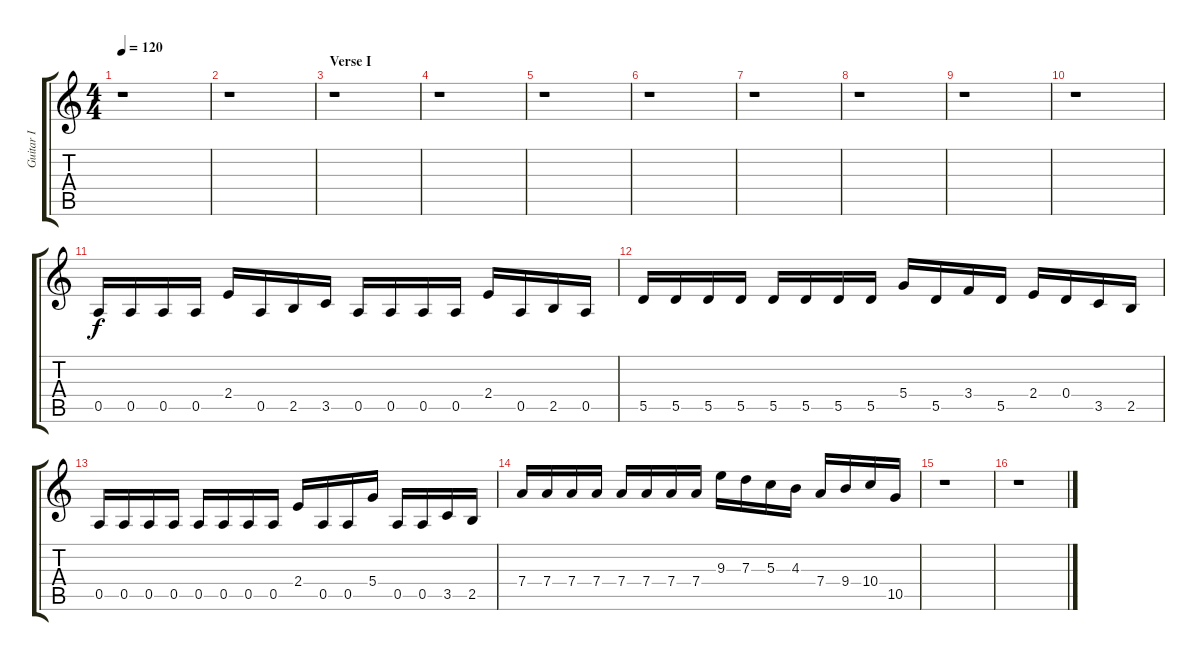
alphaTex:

\track ("Guitar I" "Guitar I") {instrument distortionguitar}
\staff {score tabs}
\tuning (E4 B3 G3 D3 A2 E2) {hide}
\ts (4 4)
\tempo 120
\clef g2
\ks c
r.1{dy f} |
r.1 |
\section ("" "Verse I")
r.1 |
r.1 |
r.1 |
r.1 |
r.1 |
r.1 |
r.1 |
r.1 |
0.5.16 0.5.16 0.5.16 0.5.16 2.4.16 0.5.16 2.5.16 3.5.16 0.5.16 0.5.16 0.5.16 0.5.16 2.4.16 0.5.16 2.5.16 0.5.16 |
5.5.16 5.5.16 5.5.16 5.5.16 5.5.16 5.5.16 5.5.16 5.5.16 5.4.16 5.5.16 3.4.16 5.5.16 2.4.16 0.4.16 3.5.16 2.5.16 |
0.5.16 0.5.16 0.5.16 0.5.16 0.5.16 0.5.16 0.5.16 0.5.16 2.4.16 0.5.16 0.5.16 5.4.16 0.5.16 0.5.16 3.5.16 2.5.16 |
7.4.16 7.4.16 7.4.16 7.4.16 7.4.16 7.4.16 7.4.16 7.4.16 9.3.16 7.3.16 5.3.16 4.3.16 7.4.16 9.4.16 10.4.16 10.5.16 |
r.1 |
r.1
